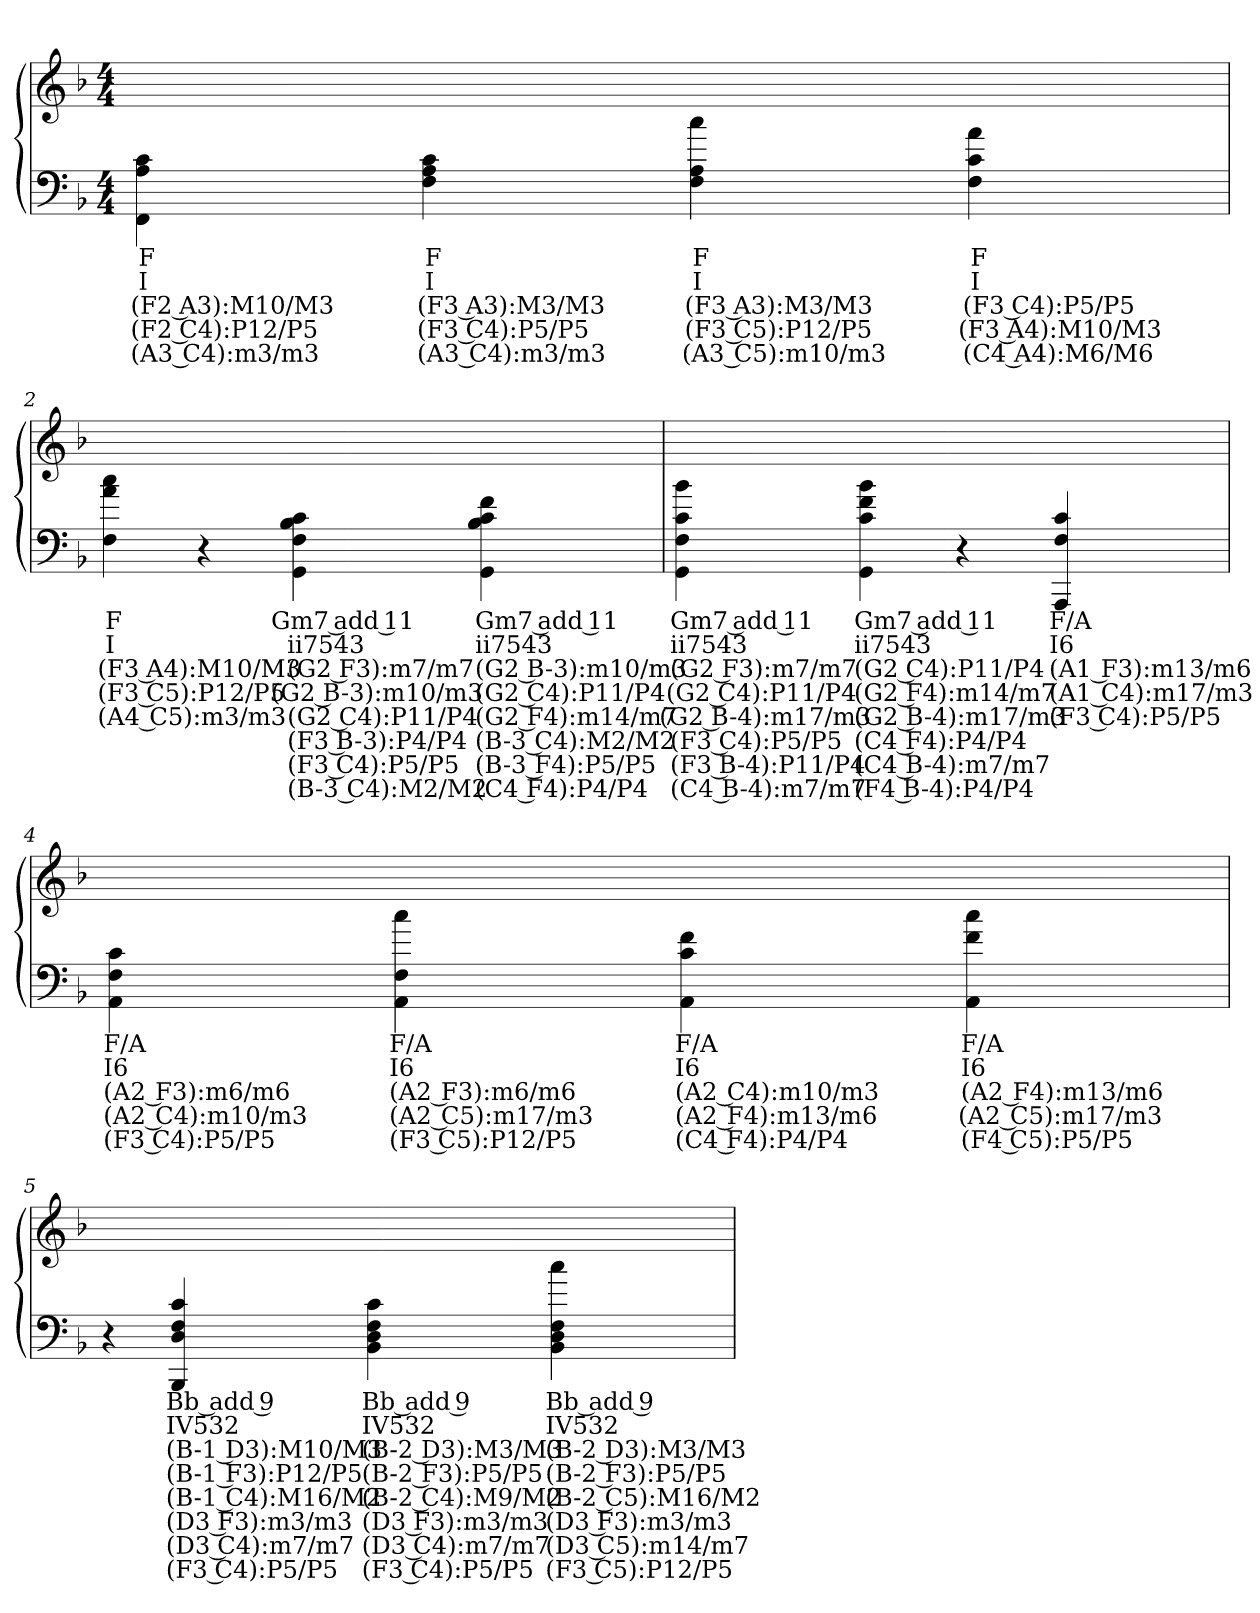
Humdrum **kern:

**kern	**text	**text	**text	**text	**text	**text	**text	**text	**kern
*part2	*part2	*part2	*part2	*part2	*part2	*part2	*part2	*part2	*part1
*staff2	*staff2	*staff2	*staff2	*staff2	*staff2	*staff2	*staff2	*staff2	*staff1
*clefF4	*	*	*	*	*	*	*	*	*clefG2
*k[b-]	*	*	*	*	*	*	*	*	*k[b-]
*F:	*	*	*	*	*	*	*	*	*F:
*M4/4	*	*	*	*	*	*	*	*	*M4/4
*MM60	*	*	*	*	*	*	*	*	*MM60
=1	=1	=1	=1	=1	=1	=1	=1	=1	=1
4FF 4A 4c	F	I	(F2 A3):M10/M3	(F2 C4):P12/P5	(A3 C4):m3/m3	.	.	.	1ryy
4F 4A 4c	F	I	(F3 A3):M3/M3	(F3 C4):P5/P5	(A3 C4):m3/m3	.	.	.	.
4F 4A 4cc	F	I	(F3 A3):M3/M3	(F3 C5):P12/P5	(A3 C5):m10/m3	.	.	.	.
4F 4c 4a	F	I	(F3 C4):P5/P5	(F3 A4):M10/M3	(C4 A4):M6/M6	.	.	.	.
=2	=2	=2	=2	=2	=2	=2	=2	=2	=2
4F 4a 4cc	F	I	(F3 A4):M10/M3	(F3 C5):P12/P5	(A4 C5):m3/m3	.	.	.	1ryy
4r	.	.	.	.	.	.	.	.	.
4GG 4F 4B- 4c	Gm7 add 11	ii7543	(G2 F3):m7/m7	(G2 B-3):m10/m3	(G2 C4):P11/P4	(F3 B-3):P4/P4	(F3 C4):P5/P5	(B-3 C4):M2/M2	.
4GG 4B- 4c 4f	Gm7 add 11	ii7543	(G2 B-3):m10/m3	(G2 C4):P11/P4	(G2 F4):m14/m7	(B-3 C4):M2/M2	(B-3 F4):P5/P5	(C4 F4):P4/P4	.
=3	=3	=3	=3	=3	=3	=3	=3	=3	=3
4GG 4F 4c 4b-	Gm7 add 11	ii7543	(G2 F3):m7/m7	(G2 C4):P11/P4	(G2 B-4):m17/m3	(F3 C4):P5/P5	(F3 B-4):P11/P4	(C4 B-4):m7/m7	1ryy
4GG 4c 4f 4b-	Gm7 add 11	ii7543	(G2 C4):P11/P4	(G2 F4):m14/m7	(G2 B-4):m17/m3	(C4 F4):P4/P4	(C4 B-4):m7/m7	(F4 B-4):P4/P4	.
4r	.	.	.	.	.	.	.	.	.
4AAA 4F 4c	F/A	I6	(A1 F3):m13/m6	(A1 C4):m17/m3	(F3 C4):P5/P5	.	.	.	.
=4	=4	=4	=4	=4	=4	=4	=4	=4	=4
4AA 4F 4c	F/A	I6	(A2 F3):m6/m6	(A2 C4):m10/m3	(F3 C4):P5/P5	.	.	.	1ryy
4AA 4F 4cc	F/A	I6	(A2 F3):m6/m6	(A2 C5):m17/m3	(F3 C5):P12/P5	.	.	.	.
4AA 4c 4f	F/A	I6	(A2 C4):m10/m3	(A2 F4):m13/m6	(C4 F4):P4/P4	.	.	.	.
4AA 4f 4cc	F/A	I6	(A2 F4):m13/m6	(A2 C5):m17/m3	(F4 C5):P5/P5	.	.	.	.
=5	=5	=5	=5	=5	=5	=5	=5	=5	=5
4r	.	.	.	.	.	.	.	.	1ryy
4BBB- 4D 4F 4c	Bb add 9	IV532	(B-1 D3):M10/M3	(B-1 F3):P12/P5	(B-1 C4):M16/M2	(D3 F3):m3/m3	(D3 C4):m7/m7	(F3 C4):P5/P5	.
4BB- 4D 4F 4c	Bb add 9	IV532	(B-2 D3):M3/M3	(B-2 F3):P5/P5	(B-2 C4):M9/M2	(D3 F3):m3/m3	(D3 C4):m7/m7	(F3 C4):P5/P5	.
4BB- 4D 4F 4cc	Bb add 9	IV532	(B-2 D3):M3/M3	(B-2 F3):P5/P5	(B-2 C5):M16/M2	(D3 F3):m3/m3	(D3 C5):m14/m7	(F3 C5):P12/P5	.
=	=	=	=	=	=	=	=	=	=
*-	*-	*-	*-	*-	*-	*-	*-	*-	*-
